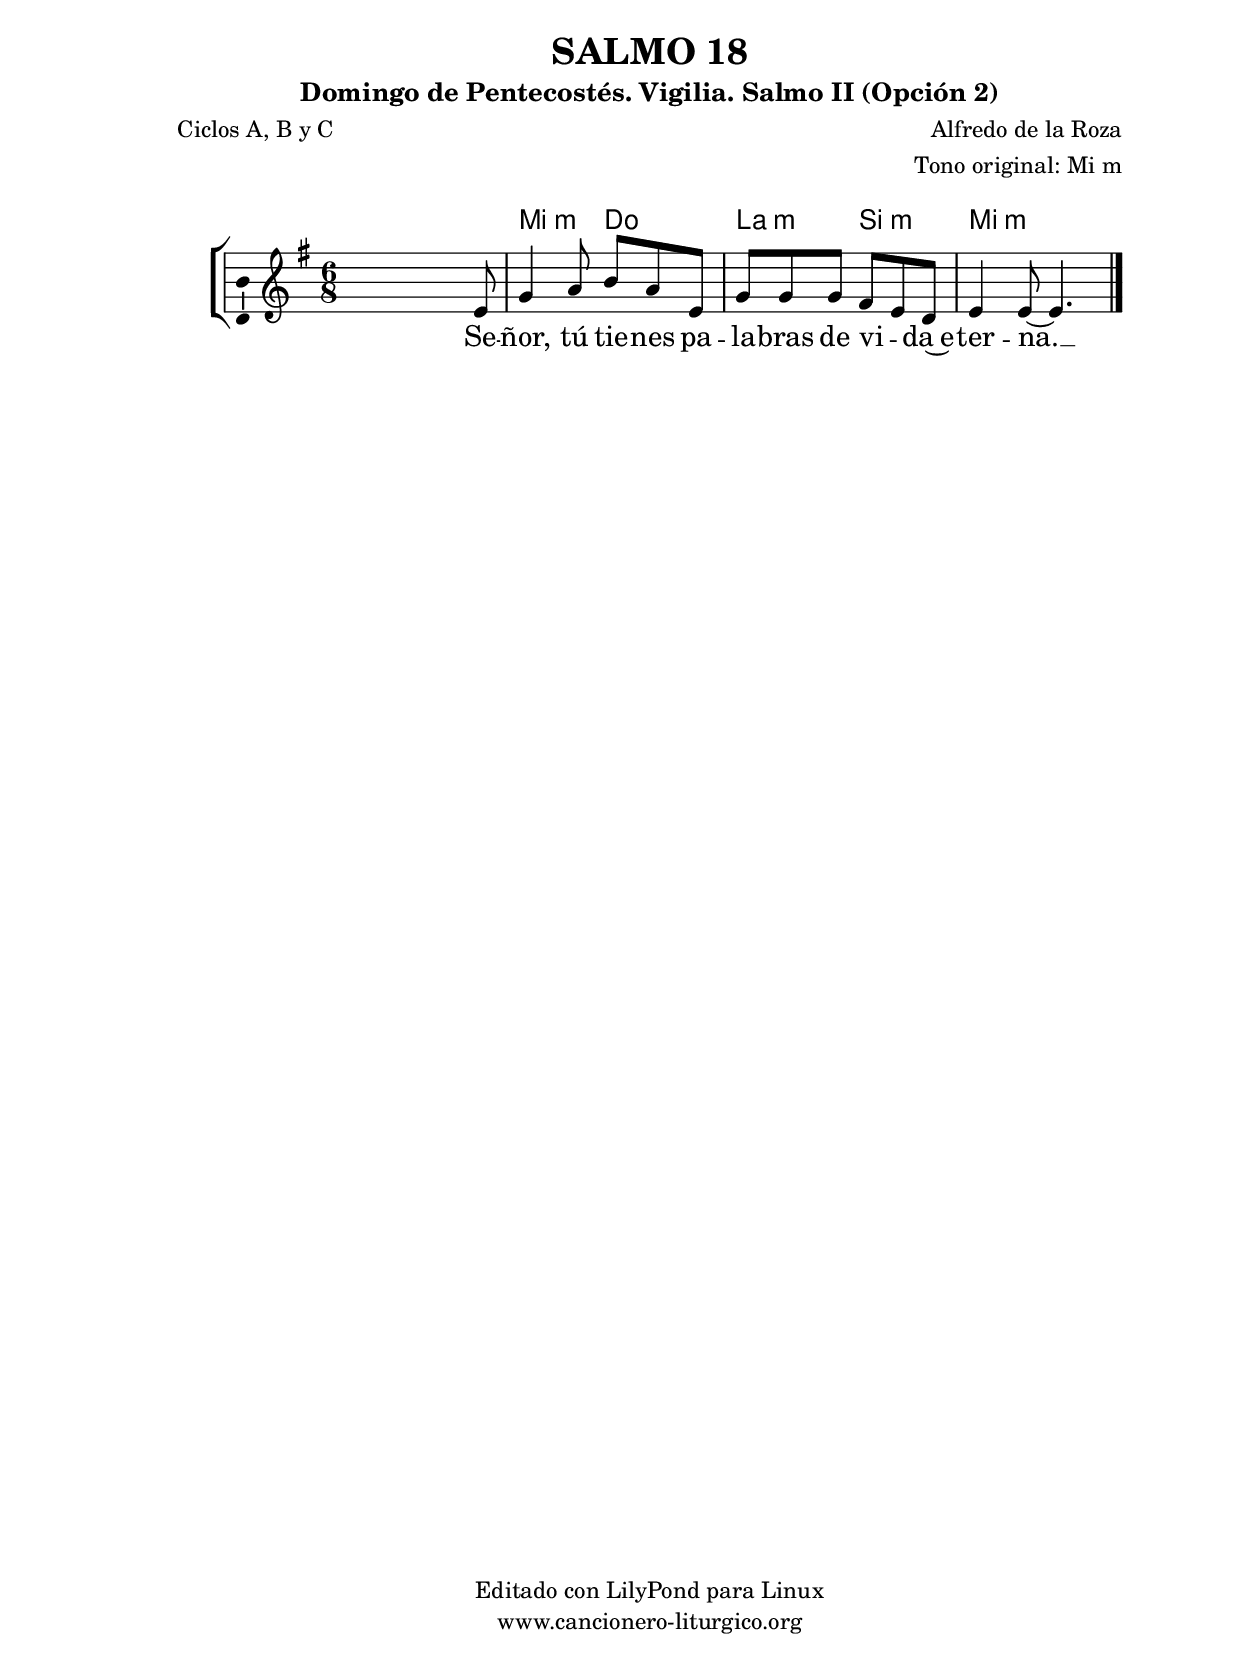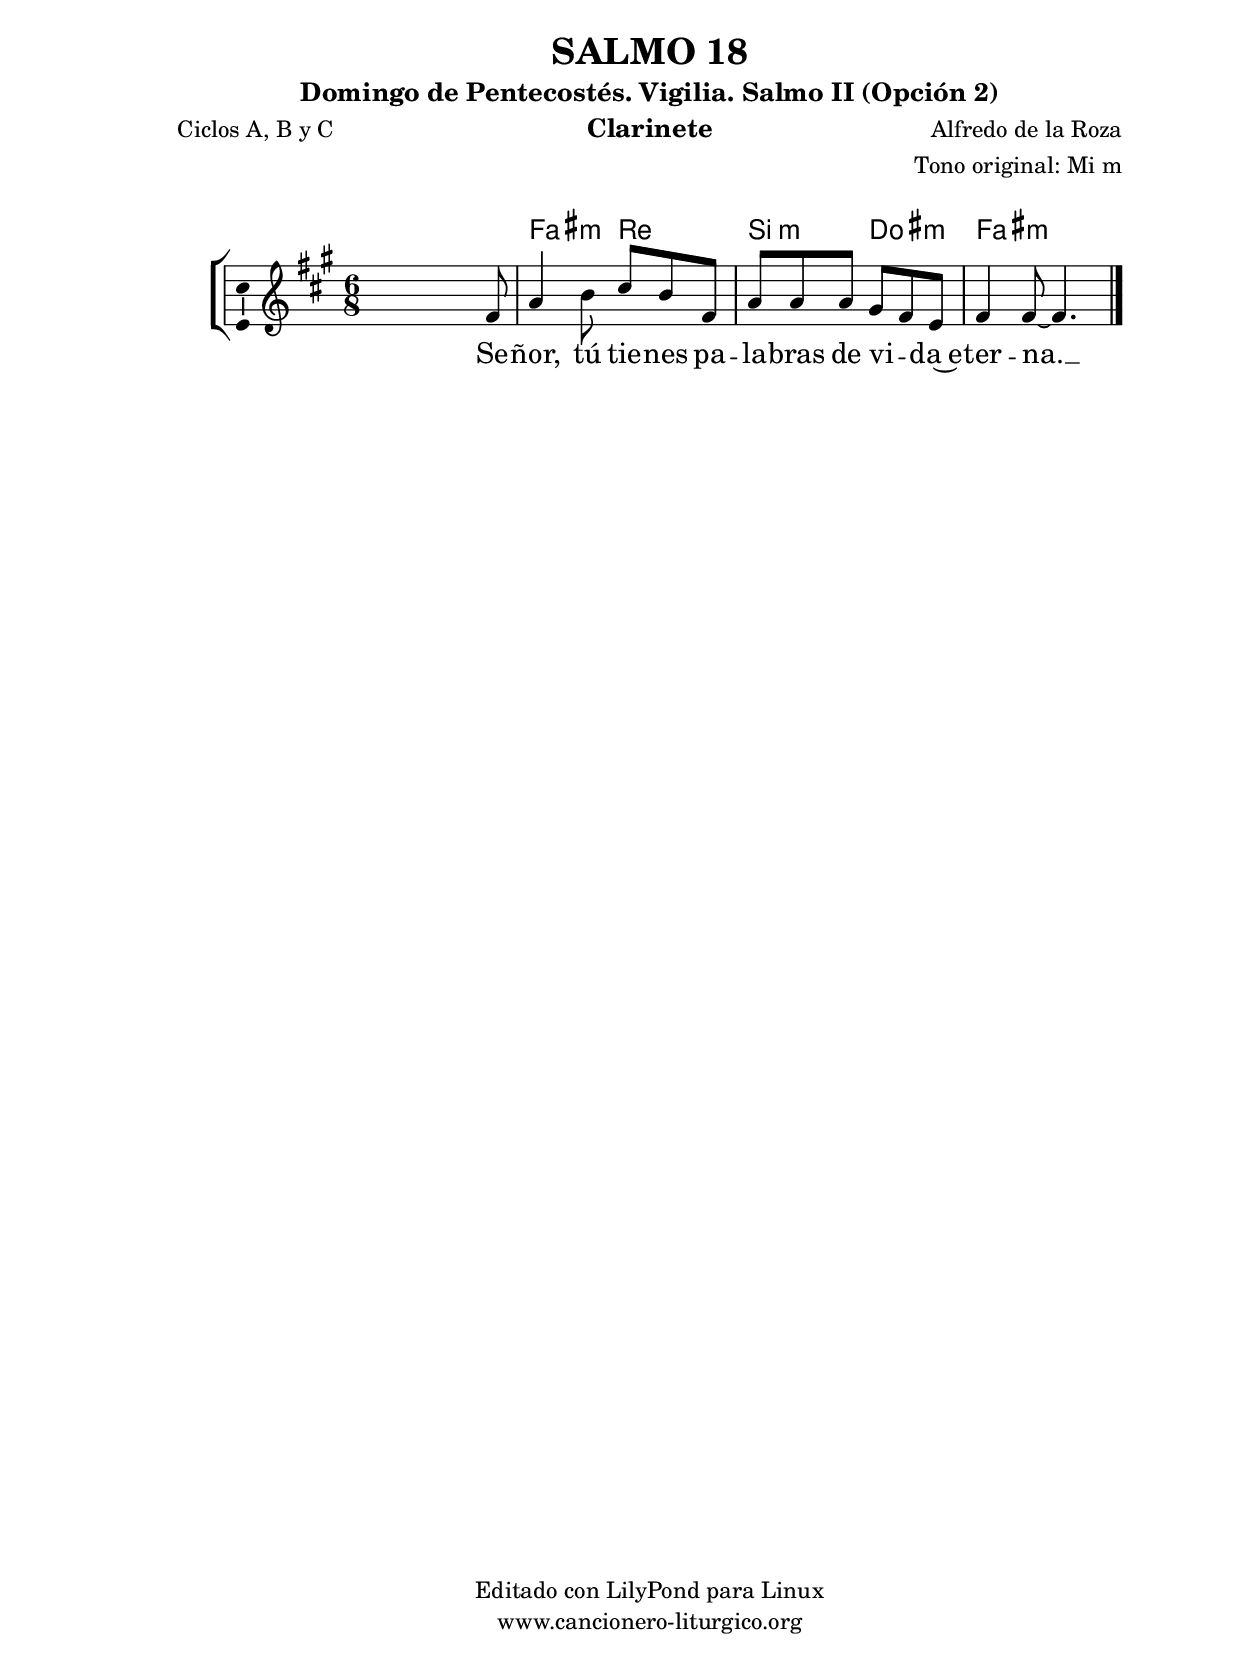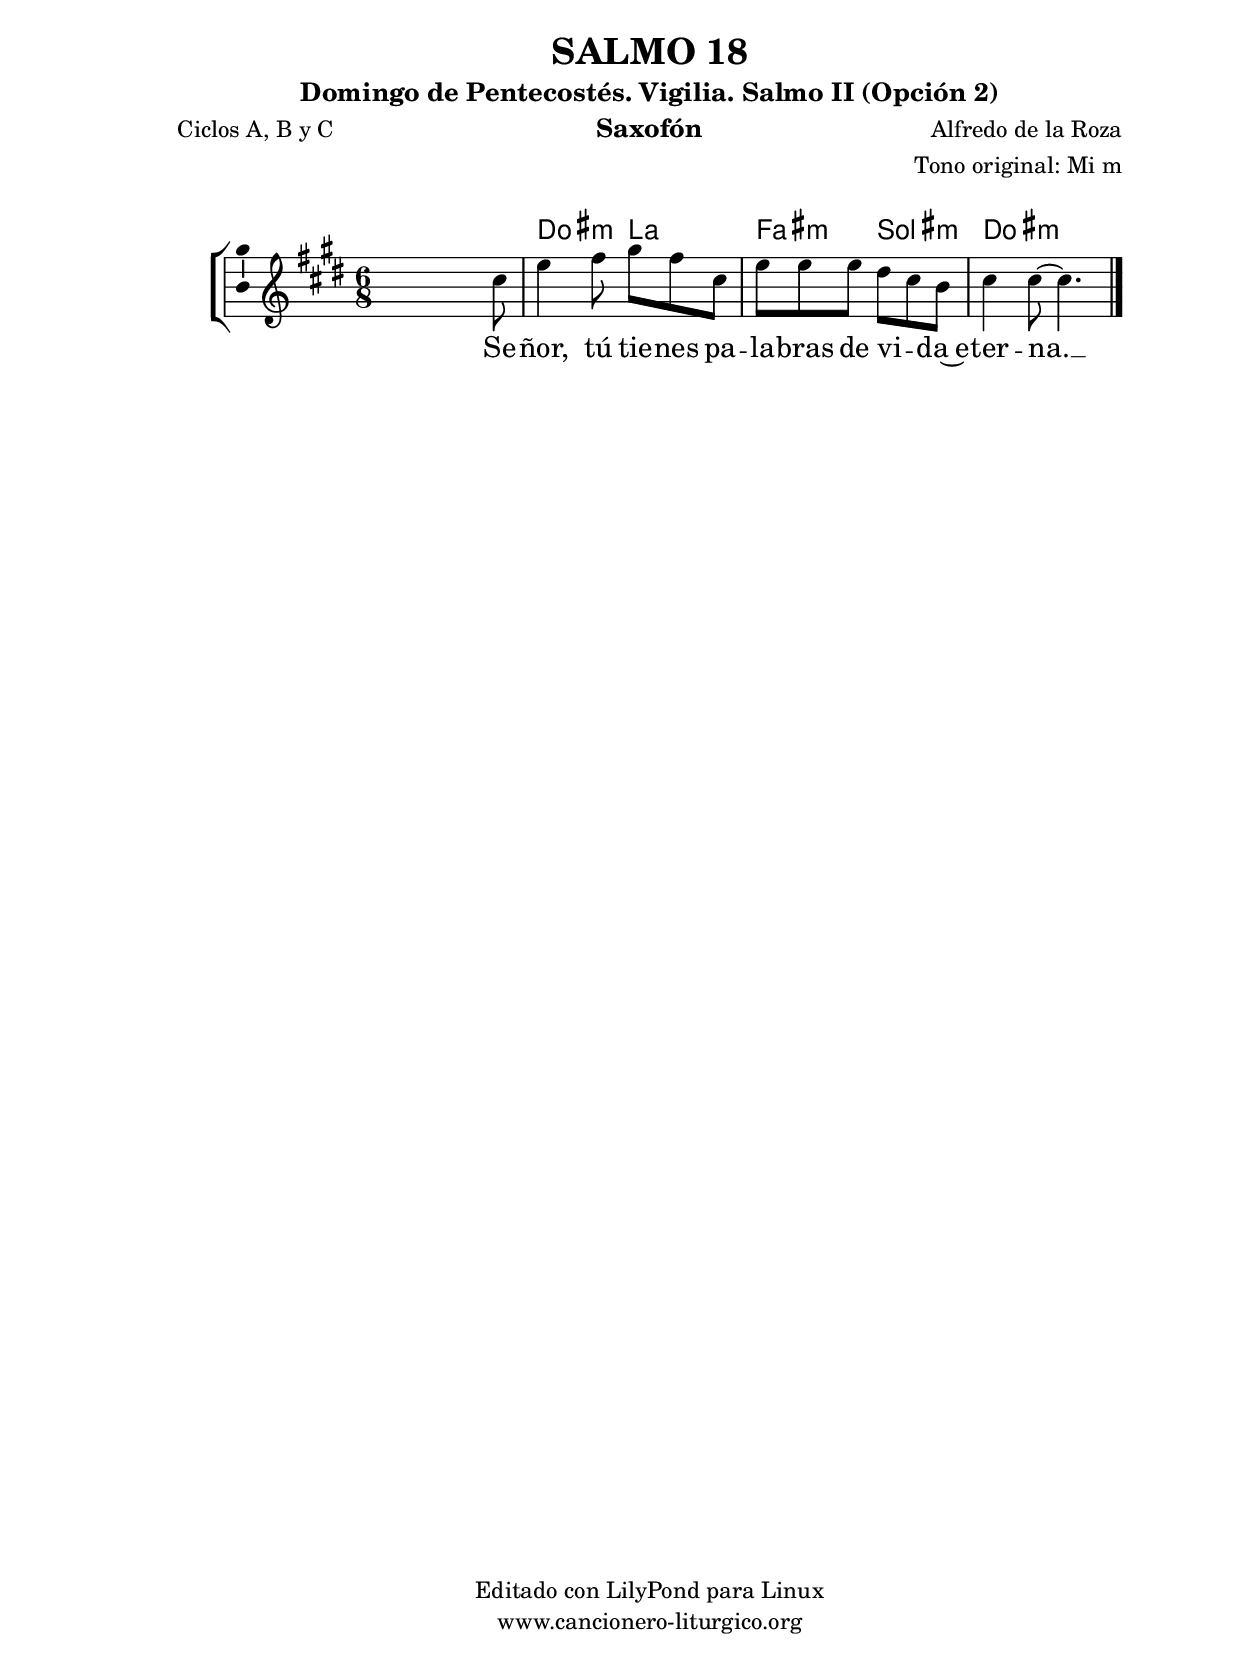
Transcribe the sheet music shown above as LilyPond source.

%
%para convertir .midi en .wav:
%timidity filename.midi -Ow -o finename.wav
%
%
%Para convertir de .wav a .mp3:
%lame -h -m j filename.wav
%
%
%para escuchar el midi:
%timidity nombrefichero.midi
%


%versión de lilypond para la que se ha escrito esta partitura:
\version "2.16.0"

	%Tamaño papel
	#(set-default-paper-size "a4")
	%Tamaño partitura
	#(set-global-staff-size 20)
	%No responde al pulsar sobre una nota
	#(ly:set-option 'point-and-click #f)

%parámetros del encabezamiento:
\header {
	title = "SALMO 18"
	subtitle = "Domingo de Pentecostés. Vigilia. Salmo II (Opción 2)"
	composer = "Alfredo de la Roza"
	poet = "Ciclos A, B y C"
	meter = ""
	arranger = "Tono original: Mi m"
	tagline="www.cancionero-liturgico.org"
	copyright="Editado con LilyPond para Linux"
	}

%parámetros asociados al papel:
\paper  {
	oddHeaderMarkup = \markup {\fill-line { \on-the-fly #not-first-page \fromproperty #'header:title \on-the-fly #not-first-page \fromproperty #'header:composer }}
	evenHeaderMarkup = \markup {\fill-line { \fromproperty #'header:composer \fromproperty #'header:title }}
	#(set-paper-size "a4")
	print-page-number = ##f
	first-page-number = 1
	print-first-page-number = ##f
%	head-separation = 3.0 \cm
	top-margin = 2.0 \cm
	bottom-margin = 0.5\cm
%%%	bottom-margin = -1.0\cm
	left-margin = 3.0 \cm
	line-width = 16.0 \cm 
	indent = 8\mm
	interscoreline = 2.\mm
	between-system-space = 15\mm
%	para que las partituras no llenen la hoja:
	ragged-bottom = ##t
%	idem para la última hoja:
	ragged-last-bottom = ##f
%	para que las partituras llenen el ancho del papel:
	ragged-last = ##f
	after-title-space = 2.5 \cm
%page-count=1
%system-count=8

	%Flexible Vertical Spacing
%	markup-markup-spacing =
%	#'((basic-distance . 15) (minimum-distance . 15) (padding . 3))
	markup-system-spacing =
	#'((basic-distance . 15) (minimum-distance . 15) (padding . 3))
	system-system-spacing =
	#'((basic-distance . 15) (minimum-distance . 15) (padding . 3))
	score-system-spacing =
	#'((basic-distance . 15) (minimum-distance . 15) (padding . 5))
%	top-system-spacing = % header
%	#'((basic-distance . 8) (minimum-distance . 0) (padding . 3))
%	top-markup-spacing =
%	#'((basic-distance . 20) (minimum-distance . 20) (padding . 3))
	last-bottom-spacing = % footer
	#'((basic-distance . 5) (minimum-distance . 5) (padding . 3))
%	score-markup-spacing =
%	#'((basic-distance . 16) (minimum-distance . 13) (padding . 3))

	}


%parámetros que afectan a toda la partitura:
global =  {
	%clave de sol (G):
	\clef G
	%armadura:
%	\transpose c a
	\key e \minor
	\tempo 4=80
	\set Score.tempoHideNote = ##t
	}


acordes = {
	\italianChords
	\chordmode {
%	\transpose c a
{

s2.
e4.:m c a:m b:m e2.:m

	}
	}
}

melodia = 
%\transpose c a
{
	\relative c'{
	\time 6/8

s4. s4 e8
g4 a8 b a e
g8 g g fis e d
e4 e8~e4.

	\bar "|."
	}
	}


texto = \lyricmode {
Se -- ñor, tú tie -- nes pa -- la -- bras de vi -- _ da~e -- ter -- na. __
	}


acordesStaff = \context ChordNames = acordesStaff <<
	\set chordChanges = ##t
	\acordes
	>>


vozStaff = \context Voice = vozStaff
\with {\consists "Ambitus_engraver"}
<<
%	\set Staff.instrumentName = ""
%	\set Staff.shortInstrumentName = ""
%	\set Staff.midiInstrument = #"clarinet"
%	\set Staff.midiInstrument = #"cello"
%	\set Staff.midiInstrument = #"flute"
	\set Staff.midiInstrument = #"electric guitar (jazz)"
%	\set Staff.midiInstrument = #"english horn"
%	\set Staff.midiInstrument = #"violin"
%	\set Staff.midiInstrument = #"glockenspiel"
	\set Staff.midiMinimumVolume = #0.7
	\set Staff.midiMaximumVolume = #0.9
	\global
	\melodia
	>>


textoStaff = \context Lyrics = textoStaff <<
	\lyricsto vozStaff \texto
	>>

\book {
	\score {
		\context ChoirStaff {
			\override StaffGroup.SystemStartBracket #'collapse-height = #1
			\override Score.SystemStartBar #'collapse-height = #1
			<<
			\acordesStaff
			\vozStaff
			\textoStaff
			>>
			}
		\layout {
	    		\context {
				\Lyrics
				\override LyricText #'font-size = #2
				}
	   		 \context {
				\Score
				%fontSize = #3
				\override StaffSymbol #'staff-space = #(magstep +3)
				%\override Beam #'thickness = #0.55
				%\override SpacingSpanner #'spacing-increment = #1.0
				%\override Slur #'height-limit = #1.5
				}
			}
		}
	\score {
		\unfoldRepeats
		\context ChoirStaff {
			<<
			\acordesStaff
			\vozStaff
			>>
			}
		\midi {
	  		\context {
	  			\Score
				tempoWholesPerMinute = #(ly:make-moment 70 4)
				}
			}
		}
	}

%Partitura para clarinete
#(define output-suffix "C")
\book {
	\header{
		instrument = "Clarinete"
		}
	\score {
		\context ChoirStaff {
			\override StaffGroup.SystemStartBracket #'collapse-height = #1
			\override Score.SystemStartBar #'collapse-height = #1
\transpose c d
			<<
			\acordesStaff
			\vozStaff
			\textoStaff
			>>
			}
		\layout {
	    		\context {
				\Lyrics
				\override LyricText #'font-size = #2
				}
	   		 \context {
				\Score
				%fontSize = #3
				\override StaffSymbol #'staff-space = #(magstep +3)
				%\override Beam #'thickness = #0.55
				%\override SpacingSpanner #'spacing-increment = #1.0
				%\override Slur #'height-limit = #1.5
				}
			}
		}
	}

%Partitura para saxofón
#(define output-suffix "S")
\book {
	\header{
		instrument = "Saxofón"
		}
	\score {
		\context ChoirStaff {
			\override StaffGroup.SystemStartBracket #'collapse-height = #1
			\override Score.SystemStartBar #'collapse-height = #1
\transpose c a
			<<
			\acordesStaff
			\vozStaff
			\textoStaff
			>>
			}
		\layout {
	    		\context {
				\Lyrics
				\override LyricText #'font-size = #2
				}
	   		 \context {
				\Score
				%fontSize = #3
				\override StaffSymbol #'staff-space = #(magstep +3)
				%\override Beam #'thickness = #0.55
				%\override SpacingSpanner #'spacing-increment = #1.0
				%\override Slur #'height-limit = #1.5
				}
			}
		}
	}

